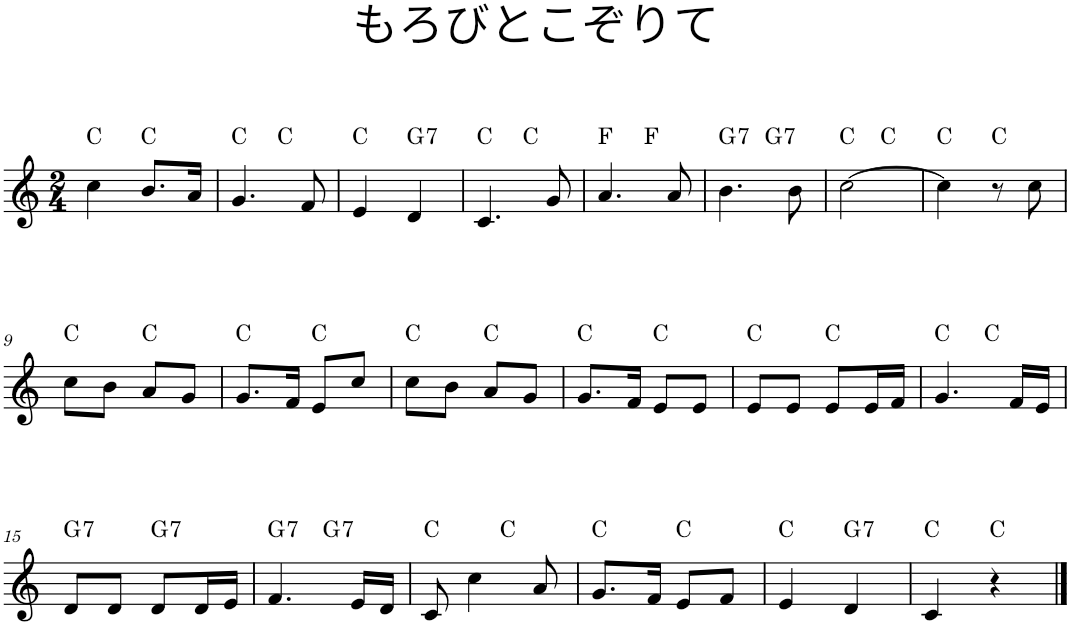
**kern	**harte
*part1	*part1
*staff1	*
*I"Piano	*
*I'Pno.	*
*clefG2	*
*k[]	*
*M2/4	*
=1	=1
4cc\	C:maj
8.b/L	C:maj
16a/Jk	.
=2	=2
*^	*
4.g/	4ryy	C:maj
.	4ryy	C:maj
8f/	.	.
*v	*v	*
=3	=3
4e/	C:maj
!	!LO:H:kt=7
4d/	G:7
=4	=4
*^	*
4.c/	4ryy	C:maj
.	4ryy	C:maj
8g/	.	.
=5	=5	=5
4.a/	4ryy	F:maj
.	4ryy	F:maj
8a/	.	.
=6	=6	=6
!	!	!LO:H:kt=7
4.b\	4ryy	G:7
!	!	!LO:H:kt=7
.	4ryy	G:7
8b\	.	.
=7	=7	=7
[>2cc\	4ryy	C:maj
.	4ryy	C:maj
*v	*v	*
=8	=8
4cc\]	C:maj
8r	C:maj
8cc\	.
!!LO:LB:g=z
=9	=9
8cc\L	C:maj
8b\J	.
8a/L	C:maj
8g/J	.
=10	=10
8.g/L	C:maj
16f/Jk	.
8e/L	C:maj
8cc/J	.
=11	=11
8cc\L	C:maj
8b\J	.
8a/L	C:maj
8g/J	.
=12	=12
8.g/L	C:maj
16f/Jk	.
8e/L	C:maj
8e/J	.
=13	=13
8e/L	C:maj
8e/J	.
8e/L	C:maj
16e/L	.
16f/JJ	.
=14	=14
*^	*
4.g/	4ryy	C:maj
.	4ryy	C:maj
16f/LL	.	.
16e/JJ	.	.
!!LO:LB:g=z	!!
=15	=15	=15
!	!	!LO:H:kt=7
*v	*v	*
8d/L	G:7
8d/J	.
!	!LO:H:kt=7
8d/L	G:7
16d/L	.
16e/JJ	.
=16	=16
!	!LO:H:kt=7
*^	*
4.f/	4ryy	G:7
!	!	!LO:H:kt=7
.	4ryy	G:7
16e/LL	.	.
16d/JJ	.	.
=17	=17	=17
8c/	4ryy	C:maj
4cc\	.	.
.	4ryy	C:maj
8a/	.	.
*v	*v	*
=18	=18
8.g/L	C:maj
16f/Jk	.
8e/L	C:maj
8f/J	.
=19	=19
4e/	C:maj
!	!LO:H:kt=7
4d/	G:7
=20	=20
4c/	C:maj
4r	C:maj
==	==
*-	*-
